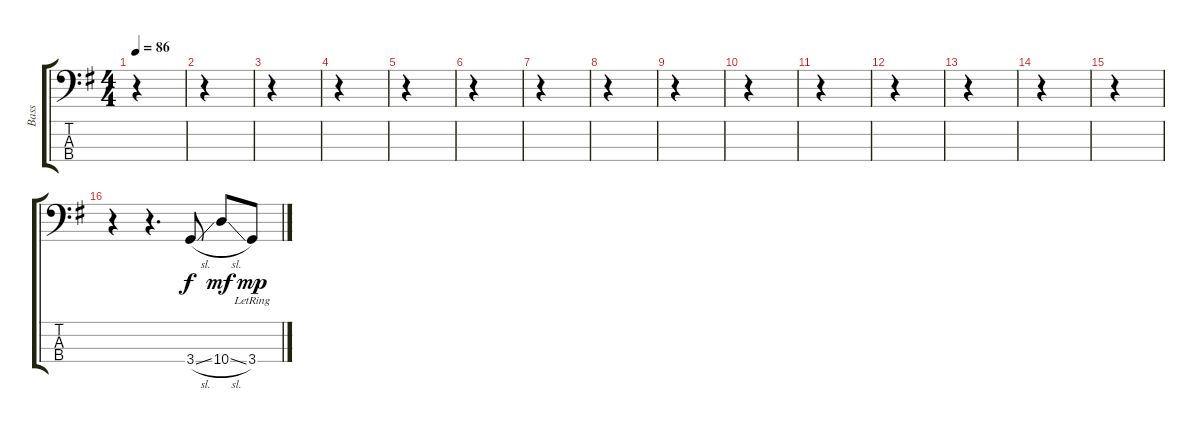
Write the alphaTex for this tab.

\track ("Bass" "Bass") {instrument acousticbass}
\staff {score tabs}
\tuning (G2 D2 A1 E1) {hide}
\ts (4 4)
\tempo 86
\clef f4
\ks g
r.4{dy f instrument acousticbass} |
r.4 |
r.4 |
r.4 |
r.4 |
r.4 |
r.4 |
r.4 |
r.4 |
r.4 |
r.4 |
r.4 |
r.4 |
r.4 |
r.4 |
r.4 r.4{d} 3.4{sl}.8 10.4{sl}.8{dy mf} 3.4{lr}.8{dy mp}
